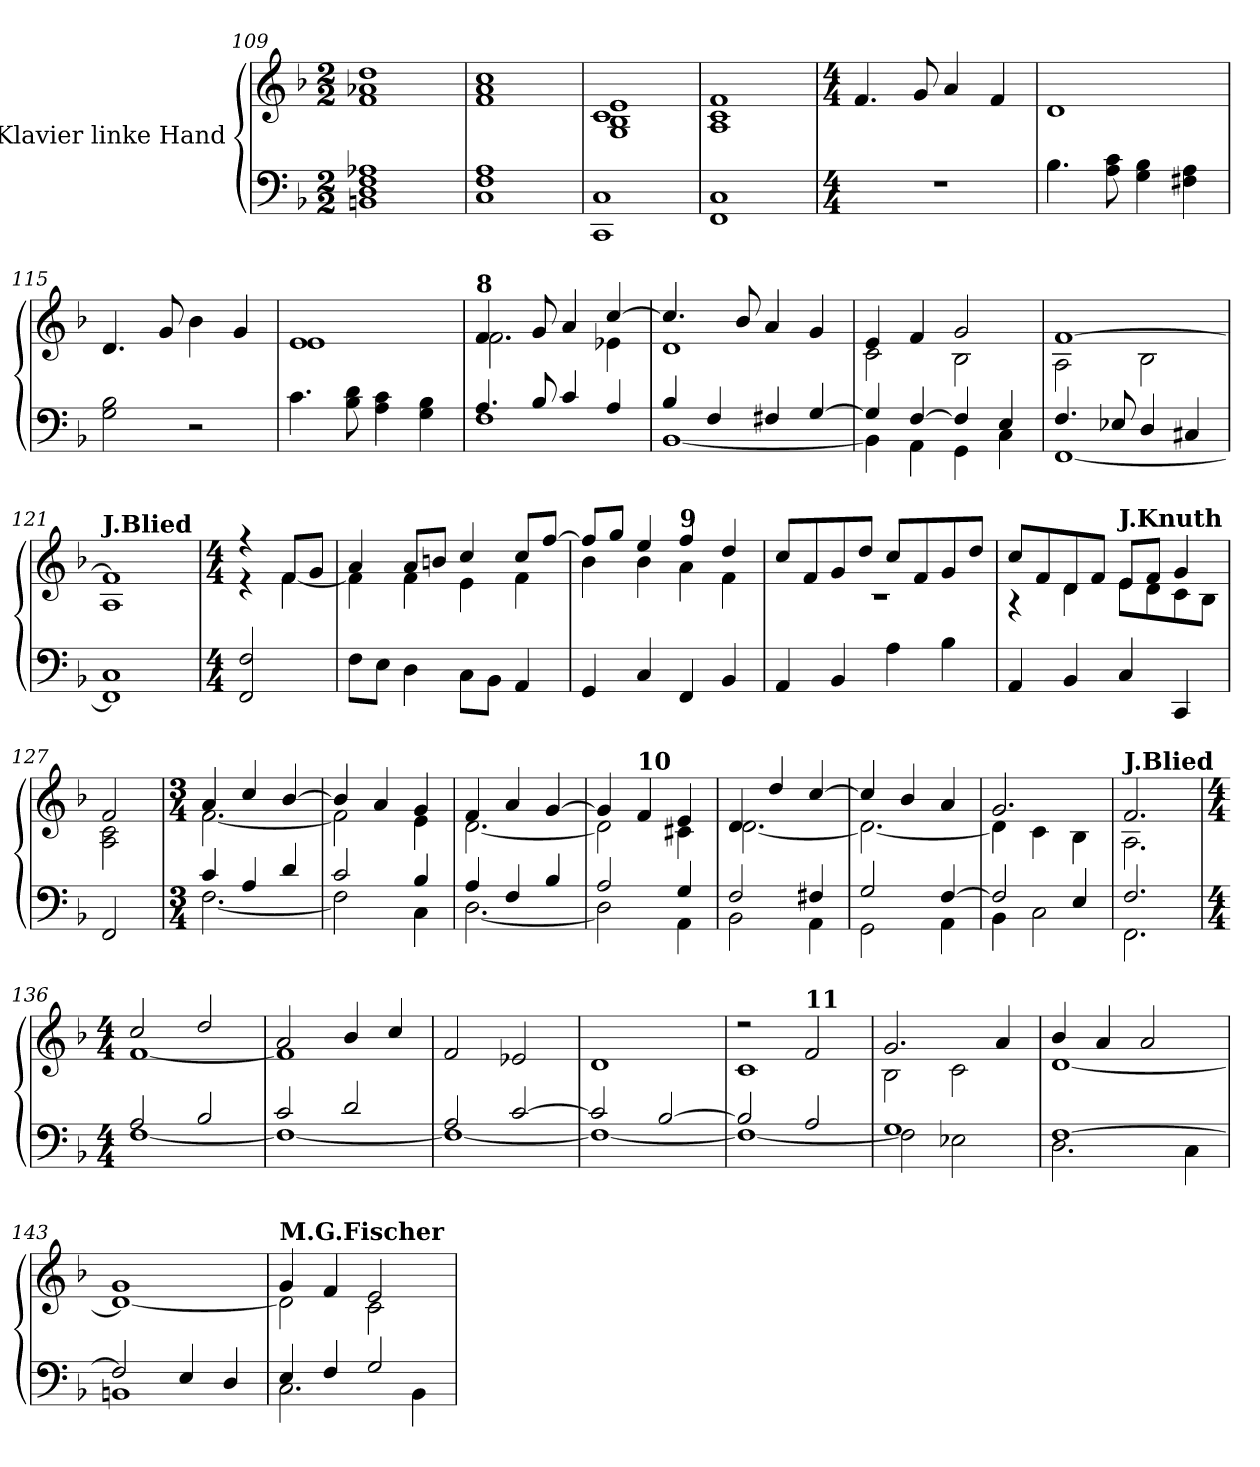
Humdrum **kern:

**kern	**kern
*part1	*part1
*staff2	*staff1
*I"Klavier linke Hand	*
*clefF4	*clefG2
*k[b-]	*k[b-]
*M2/2	*M2/2
=109	=109
*^	*^
1A-X	1BBn 1D 1F	1f 1dd	1a-X
=110	=110	=110	=110
1F 1A	1C	1cc	1f 1a
=111	=111	=111	=111
1C	1CC	1c	1G 1B- 1e
!!LO:LB:g=z	!!
=112	=112	=112	=112
1C	1FF>	1A> 1f>	1c
*v	*v	*	*
*	*v	*v
!!LO:LB:g=z
=113	=113
*M4/4	*M4/4
*^	*^
!	!	!LO:TX:a:Bi:t=Risoluto	!
*v	*v	*	*
*	*v	*v
1r	4.f/
.	8g/
.	4a/
.	4f/
=114	=114
4.B-\	1d
8A\ 8c\	.
4G\ 4B-\	.
4F#X\ 4A\	.
=115	=115
2G\ 2B-\	4.d/
.	8g/
2r	4b-\
.	4g/
=116	=116
*	*^
4.c\	1e	1e
8B-\ 8d\	.	.
4A\ 4c\	.	.
4G\ 4B-\	.	.
=117	=117	=117
*^	*	*
!	!	!LO:TX:a:B:t=8	!
4.A/	1F	4.f/	2.f\
8B-/	.	8g/	.
4c/	.	4a/	.
4A/	.	[4cc/	4e-X\
=118	=118	=118	=118
4B-/	[1BB-	4.cc/]	1d
4F/	.	.	.
.	.	8b-/	.
4F#X/	.	4a/	.
[4G/	.	4g/	.
!!LO:LB:g=z	!!
=119	=119	=119	=119
4G/]	4BB-\]	4e/	2c\
[4F/	4AA\	4f/	.
4F/]	4GG\	2g/	2B-\
4E/	4C\	.	.
=120	=120	=120	=120
4.F/	[1FF	[1f	2A\
8E-X/	.	.	.
4D/	.	.	2B-\
4C#X/	.	.	.
=121	=121	=121	=121
!	!	!LO:TX:a:B:t=J.Blied	!
1C	1FF]	1f]	1A
!!LO:PB:g=z	!!
=122	=122	=122	=122
*M4/4	*	*M4/4	*
2ryy	2FF/ 2F/	4r	4r
.	.	8f/L	[4f\
.	.	8g/J	.
=123	=123	=123	=123
1ryy	8F\L	4a/	4f\]
.	8E\J	.	.
.	4D\	8a/L	4f\
.	.	8bn/J	.
.	8C\L	4cc/	4e\
.	8BB-\J	.	.
.	4AA/	8cc/L	4f\
.	.	[8ff/J	.
=124	=124	=124	=124
1ryy	4GG/	8ff/L]	4b-\
.	.	8gg/J	.
.	4C/	4ee/	4b-\
!	!	!LO:TX:a:B:t=9	!
.	4FF/	4ff/	4a\
.	4BB-/	4dd/	4f\
=125	=125	=125	=125
1ryy	4AA/	8cc/L	1r
.	.	8f/	.
.	4BB-/	8g/	.
.	.	8dd/J	.
.	4A\	8cc/L	.
.	.	8f/	.
.	4B-\	8g/	.
.	.	8dd/J	.
!!LO:PB:g=z	!!
=126	=126	=126	=126
1ryy	4AA/	8cc/L	4r
.	.	8f/	.
.	4BB-/	8d/	4d\
.	.	8f/J	.
!	!	!LO:TX:a:B:t=J.Knuth	!
.	4C/	8e/L	8e\L
.	.	8f/J	8d\
.	4CC/	4g/	8c\
.	.	.	8B-\J
=127	=127	=127	=127
2ryy	2FF/	2f/	2A\ 2c\
!!LO:LB:g=z	!!
=128	=128	=128	=128
*M3/4	*	*M3/4	*
4c/	[2.F\	4a/	[2.f\
4A/	.	4cc/	.
4d/	.	[4b-/	.
=129	=129	=129	=129
2c/	2F\]	4b-/]	2f\]
.	.	4a/	.
4B-/	4C\	4g/	4e\
=130	=130	=130	=130
4A/	[2.D\	4f/	[2.d\
4F/	.	4a/	.
4B-/	.	[4g/	.
=131	=131	=131	=131
2A/	2D\]	4g/]	2d\]
!	!	!LO:TX:a:B:t=10	!
.	.	4f/	.
4G/	4AA\	4e/	4c#X\
=132	=132	=132	=132
2F/	2BB-\	4d/	[2.d\
.	.	4dd/	.
4F#X/	4AA\	[4cc/	.
=133	=133	=133	=133
2G/	2GG\	4cc/]	2.d\_
.	.	4b-/	.
[4F/	4AA\	4a/	.
=134	=134	=134	=134
2F/]	4BB-\	2.g/	4d\]
.	2C\	.	4c\
4E/	.	.	4B-\
=135	=135	=135	=135
!	!	!LO:TX:a:B:t=J.Blied	!
2.F/	2.FF\	2.f/	2.A\
!!LO:LB:g=z	!!
=136	=136	=136	=136
*M4/4	*	*M4/4	*
2A/	[1F	2cc/	[1f
2B-/	.	2dd/	.
=137	=137	=137	=137
2c/	1F_	2a/	1f]
2d/	.	4b-/	.
.	.	4cc/	.
*	*	*v	*v
=138	=138	=138
2A/	1F_	2f/
[2c/	.	2e-X/
=139	=139	=139
2c/]	1F_	1d
[2B-/	.	.
=140	=140	=140
*	*	*^
2B-/]	1F_	2r	1c
!	!	!LO:TX:a:B:t=11	!
2A/	.	2f/	.
=141	=141	=141	=141
1G	2F\]	2.g/	2B-\
.	2E-X\	.	2c\
.	.	4a/	.
=142	=142	=142	=142
[1F	2.D\	4b-/	[1d
.	.	4a/	.
.	.	2a/	.
.	4C\	.	.
!!LO:LB:g=z	!!
=143	=143	=143	=143
2F/]	1BBn	1g	1d_
4E/	.	.	.
4D/	.	.	.
=144	=144	=144	=144
!	!	!LO:TX:a:B:t=M.G.Fischer	!
4E/	2.C\	4g/	2d\]
4F/	.	4f/	.
2G/	.	2e/	2c\
.	4BB-\	.	.
*v	*v	*	*
*	*v	*v
=	=
*-	*-
